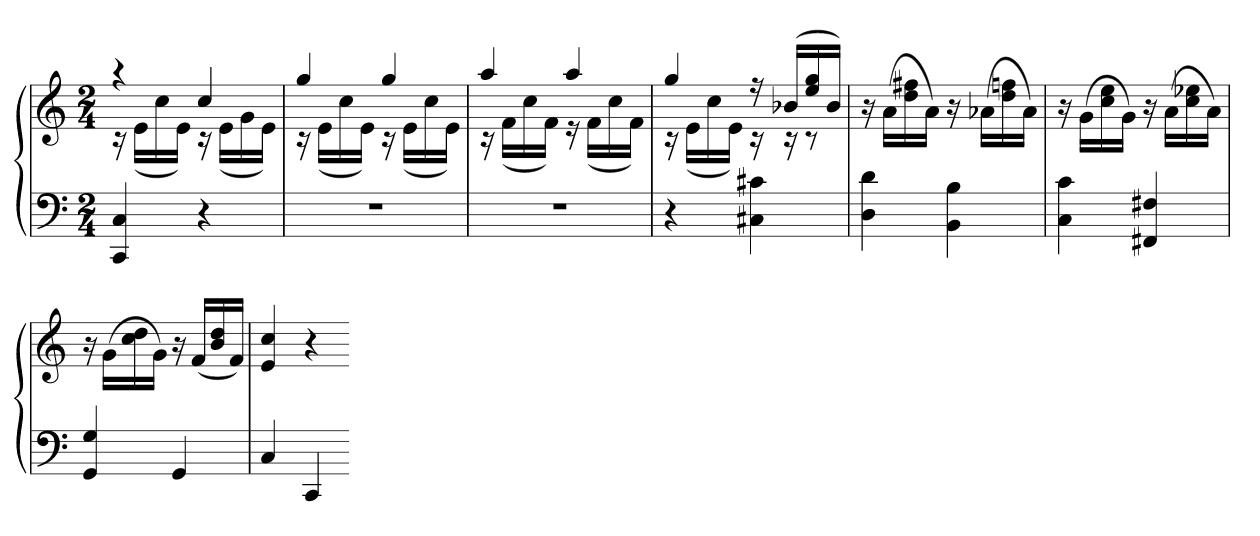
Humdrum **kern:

**kern	**kern
*part1	*part1
*staff2	*staff1
*M2/4	*M2/4
=	=
*	*^
4CC 4C	4r	16r
.	.	(16eLL
.	.	16cc
.	.	16eJJ)
4r	4cc	16r
.	.	(16eLL
.	.	16g
.	.	16eJJ)
=	=	=
2r	4gg	16r
.	.	(16eLL
.	.	16cc
.	.	16eJJ)
.	4gg	16r
.	.	(16eLL
.	.	16cc
.	.	16eJJ)
=	=	=
2r	4aa	16r
.	.	(16fLL
.	.	16cc
.	.	16fJJ)
.	4aa	16r
.	.	(16fLL
.	.	16cc
.	.	16fJJ)
=	=	=
4r	4gg	16r
.	.	(16eLL
.	.	16cc
.	.	16eJJ)
4C#X 4c#X	16r	16r
.	(16b-XLL	16r
.	16ee 16gg	8r
.	16b-JJ)	.
*	*v	*v
=	=
4D 4d	16r
.	(16aLL
.	16dd 16ff#X
.	16aJJ)
4BB 4B	16r
.	(16a-XLL
.	16dd 16ffn
.	16a-JJ)
=	=
4C 4c	16r
.	(16gLL
.	16cc 16ee
.	16gJJ)
4FF#X 4F#X	16r
.	(16aLL
.	16cc 16ee-X
.	16aJJ)
=	=
4GG 4G	16r
.	(16gLL
.	16cc 16dd
.	16gJJ)
4GG	16r
.	(16fLL
.	16b 16dd
.	16fJJ)
=	=
4C	4e 4cc
4CC	4r
=-	=-
*-	*-
